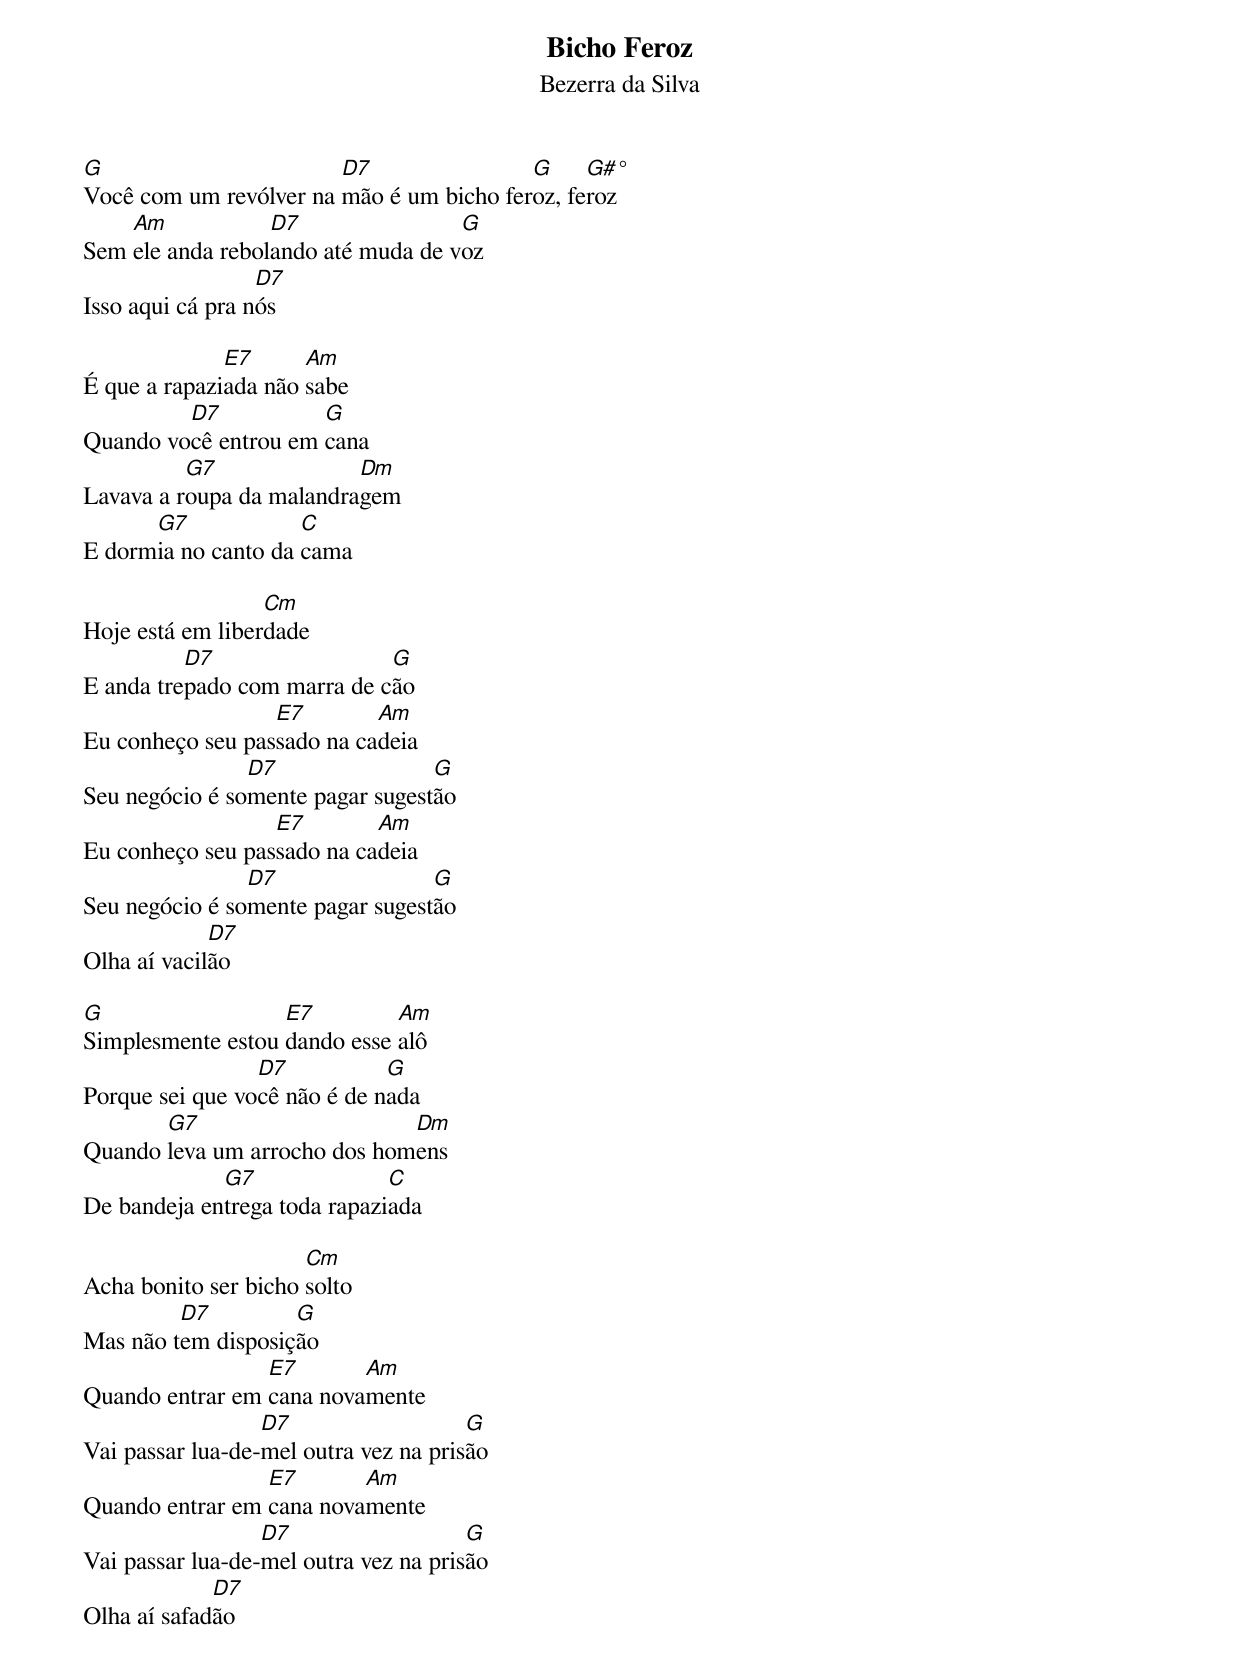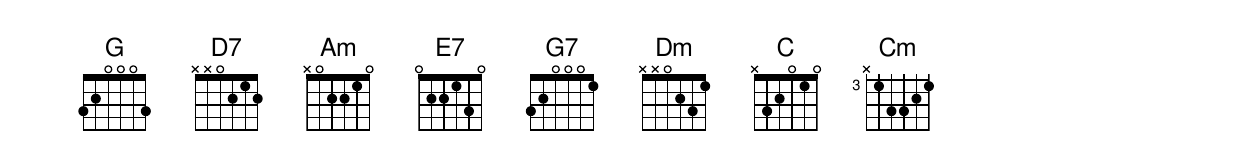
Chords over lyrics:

Bicho Feroz
Bezerra da Silva

G                       D7                G     G#°
Você com um revólver na mão é um bicho feroz, feroz
    Am            D7                G
Sem ele anda rebolando até muda de voz
                  D7
Isso aqui cá pra nós

              E7      Am
É que a rapaziada não sabe
         D7           G
Quando você entrou em cana
          G7              Dm
Lavava a roupa da malandragem
      G7             C
E dormia no canto da cama

                  Cm
Hoje está em liberdade
          D7                 G
E anda trepado com marra de cão
                  E7        Am
Eu conheço seu passado na cadeia
                D7                G
Seu negócio é somente pagar sugestão
                  E7        Am
Eu conheço seu passado na cadeia
                D7                G
Seu negócio é somente pagar sugestão
             D7
Olha aí vacilão

G                  E7         Am
Simplesmente estou dando esse alô
                 D7           G
Porque sei que você não é de nada
       G7                     Dm
Quando leva um arrocho dos homens
             G7               C
De bandeja entrega toda rapaziada

                      Cm
Acha bonito ser bicho solto
         D7         G
Mas não tem disposição
                 E7       Am
Quando entrar em cana novamente
                  D7                   G
Vai passar lua-de-mel outra vez na prisão
                 E7       Am
Quando entrar em cana novamente
                  D7                   G
Vai passar lua-de-mel outra vez na prisão
             D7
Olha aí safadão
